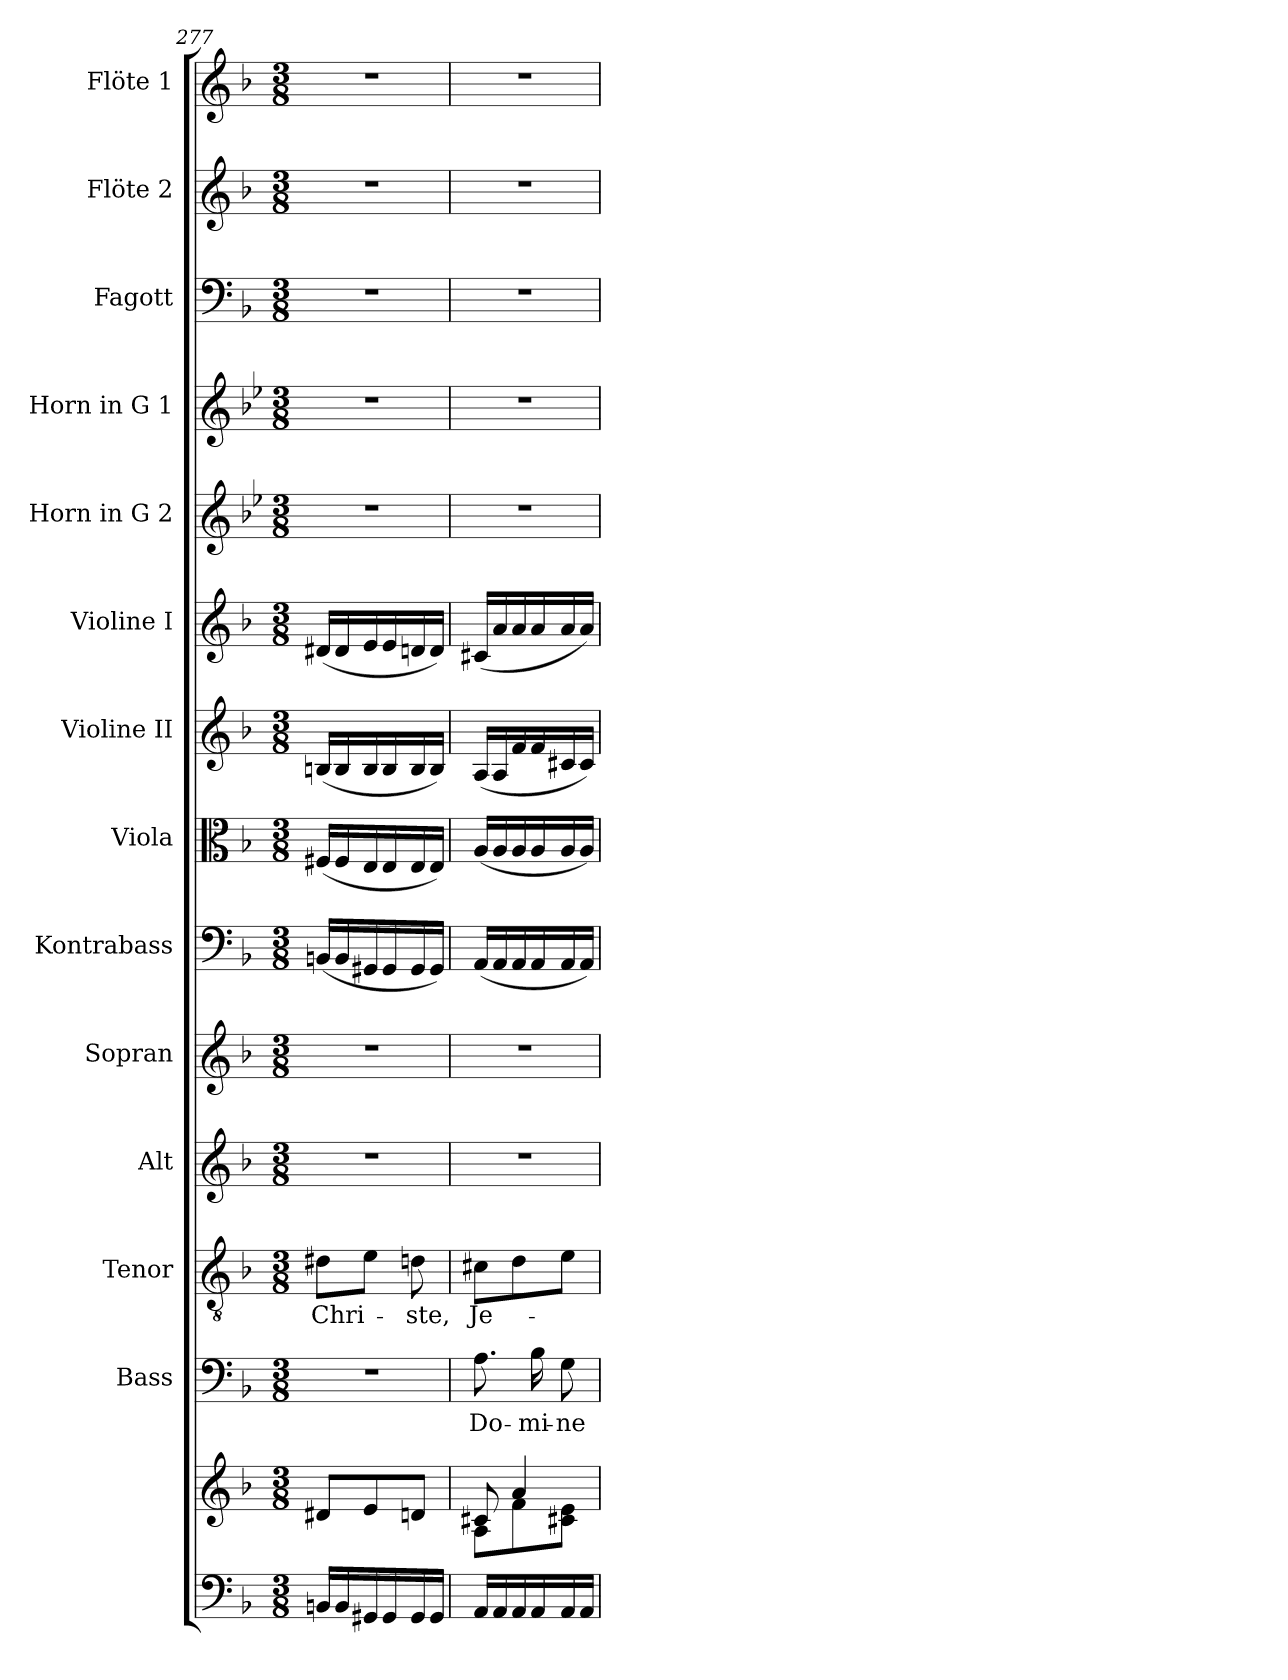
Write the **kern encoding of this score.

**kern	**kern	**kern	**text	**kern	**text	**kern	**kern	**kern	**kern	**kern	**kern	**kern	**kern	**kern	**kern	**kern
*part14	*part14	*part13	*part13	*part12	*part12	*part11	*part10	*part9	*part8	*part7	*part6	*part5	*part4	*part3	*part2	*part1
*staff15	*staff14	*staff13	*staff13	*staff12	*staff12	*staff11	*staff10	*staff9	*staff8	*staff7	*staff6	*staff5	*staff4	*staff3	*staff2	*staff1
*	*	*I"Bass	*	*I"Tenor	*	*I"Alt	*I"Sopran	*I"Kontrabass	*I"Viola	*I"Violine II	*I"Violine I	*I"Horn in G 2	*I"Horn in G 1	*I"Fagott	*I"Flöte 2	*I"Flöte 1
*	*	*I'B.	*	*I'T.	*	*I'A.	*I'S.	*I'Kb.	*I'Vla.	*I'Vl. II	*I'Vl. I	*	*	*I'Fg.	*I'Fl. 2	*I'Fl. 1
*clefF4	*clefG2	*clefF4	*	*clefGv2	*	*clefG2	*clefG2	*clefF4	*clefC3	*clefG2	*clefG2	*clefG2	*clefG2	*clefF4	*clefG2	*clefG2
*	*	*	*	*	*	*	*	*ITrd7c12	*	*	*	*ITrd3c5	*ITrd3c5	*	*	*
*k[b-]	*k[b-]	*k[b-]	*	*k[b-]	*	*k[b-]	*k[b-]	*k[b-]	*k[b-]	*k[b-]	*k[b-]	*k[b-]	*k[b-]	*k[b-]	*k[b-]	*k[b-]
*F:	*F:	*F:	*	*F:	*	*F:	*F:	*F:	*F:	*F:	*F:	*F:	*F:	*F:	*F:	*F:
*M3/8	*M3/8	*M3/8	*	*M3/8	*	*M3/8	*M3/8	*M3/8	*M3/8	*M3/8	*M3/8	*M3/8	*M3/8	*M3/8	*M3/8	*M3/8
=277	=277	=277	=277	=277	=277	=277	=277	=277	=277	=277	=277	=277	=277	=277	=277	=277
!	!	!	!	!	!LO:LY:b	!	!	!	!	!	!	!	!	!	!	!
16BBn/LL	8d#X/L	4.r	.	8d#X\L	Chri-	4.r	4.r	(<16BBBn/LL	(<16F#X/LL	(<16Bn/LL	(<16d#X/LL	4.r	4.r	4.r	4.r	4.r
16BB/	.	.	.	.	.	.	.	16BBB/	16F#/	16B/	16d#/	.	.	.	.	.
16GG#X/	8e/	.	.	8e\J	.	.	.	16GGG#X/	16E/	16B/	16e/	.	.	.	.	.
16GG#/	.	.	.	.	.	.	.	16GGG#/	16E/	16B/	16e/	.	.	.	.	.
!	!	!	!	!	!LO:LY:b	!	!	!	!	!	!	!	!	!	!	!
16GG#/	8dn/J	.	.	8dn\	-ste,	.	.	16GGG#/	16E/	16B/	16dn/	.	.	.	.	.
16GG#/JJ	.	.	.	.	.	.	.	16GGG#/JJ)	16E/JJ)	16B/JJ)	16d/JJ)	.	.	.	.	.
=278	=278	=278	=278	=278	=278	=278	=278	=278	=278	=278	=278	=278	=278	=278	=278	=278
*	*^	*	*	*	*	*	*	*	*	*	*	*	*	*	*	*
!	!	!	!	!LO:LY:b	!	!LO:LY:b	!	!	!	!	!	!	!	!	!	!	!
16AA/LL	8c#X/	8A\L	8.A\	Do-	8c#X\L	Je-	4.r	4.r	(<16AAA/LL	(<16A/LL	(<16A/LL	(<16c#X/LL	4.r	4.r	4.r	4.r	4.r
16AA/	.	.	.	.	.	.	.	.	16AAA/	16A/	16A/	16a/	.	.	.	.	.
16AA/	4a/	8f\	.	.	8d\	.	.	.	16AAA/	16A/	16f/	16a/	.	.	.	.	.
!	!	!	!	!LO:LY:b	!	!	!	!	!	!	!	!	!	!	!	!	!
16AA/	.	.	16B-\	-mi-	.	.	.	.	16AAA/	16A/	16f/	16a/	.	.	.	.	.
!	!	!	!	!LO:LY:b	!	!	!	!	!	!	!	!	!	!	!	!	!
16AA/	.	8c#X\ 8e\J	8G\	-ne	8e\J	.	.	.	16AAA/	16A/	16c#X/	16a/	.	.	.	.	.
16AA/JJ	.	.	.	.	.	.	.	.	16AAA/JJ)	16A/JJ)	16c#/JJ)	16a/JJ)	.	.	.	.	.
*	*v	*v	*	*	*	*	*	*	*	*	*	*	*	*	*	*	*
=	=	=	=	=	=	=	=	=	=	=	=	=	=	=	=	=
*-	*-	*-	*-	*-	*-	*-	*-	*-	*-	*-	*-	*-	*-	*-	*-	*-
